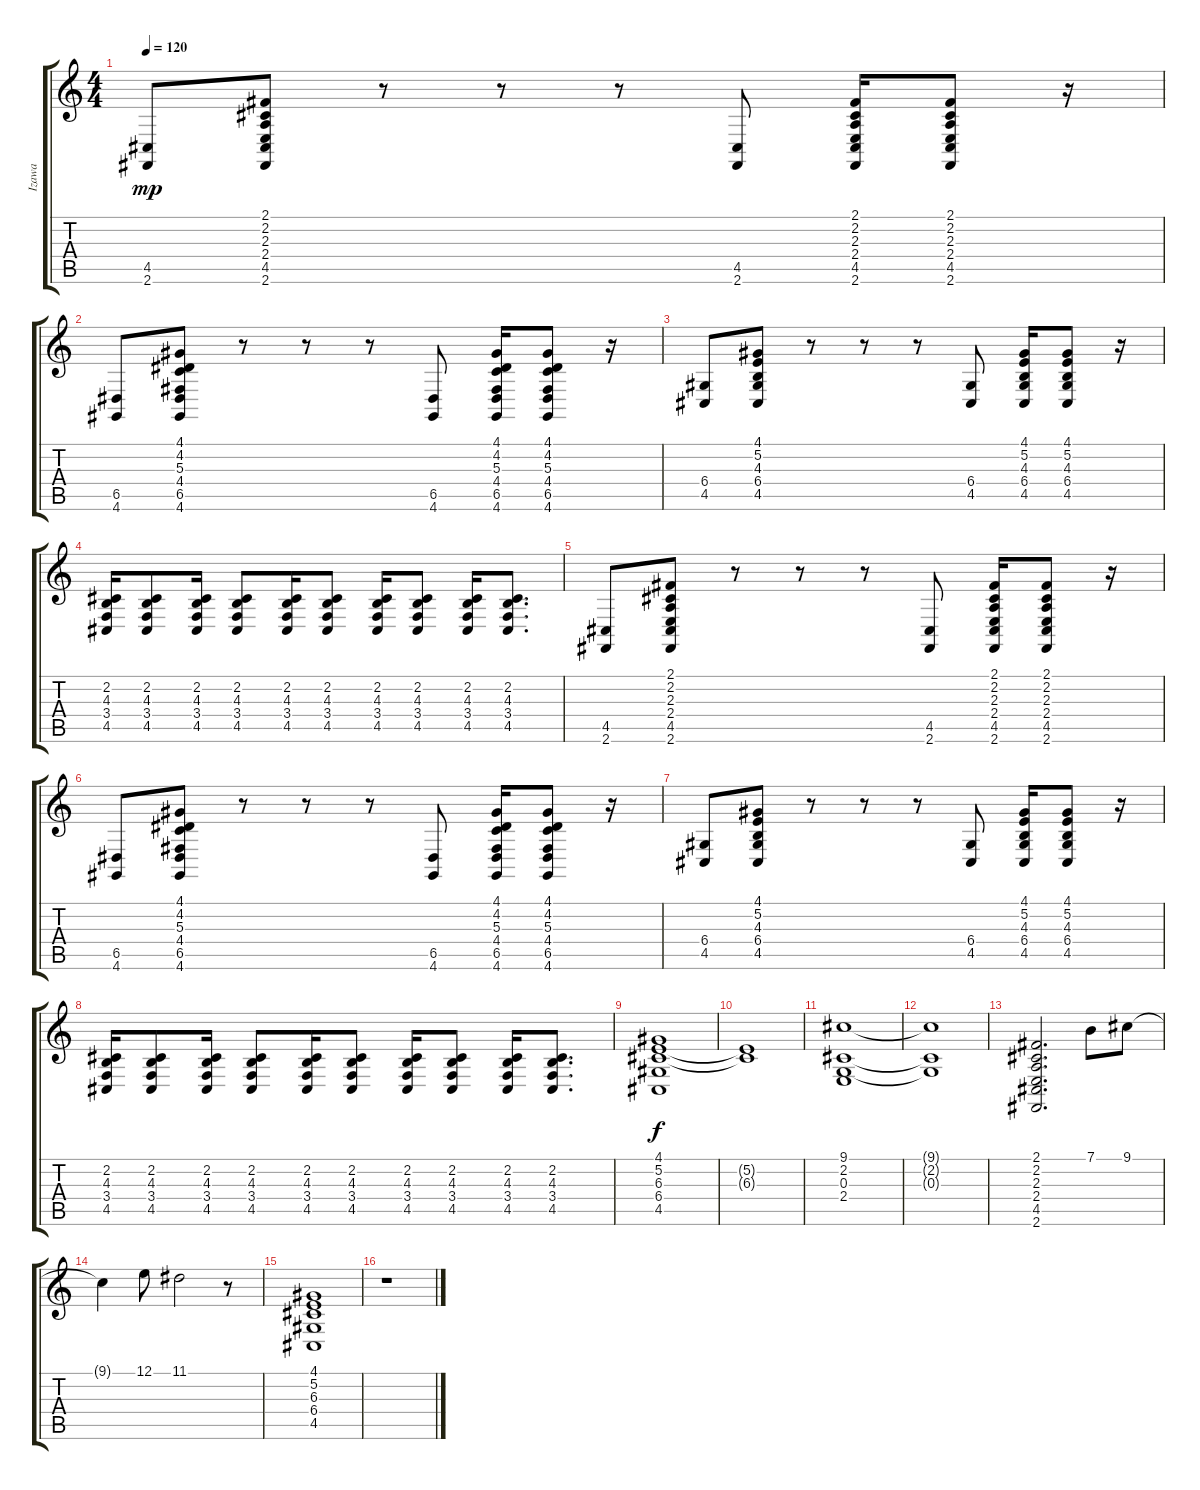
\track ("Izawa" "Izawa") {instrument vibraphone}
\staff {score tabs}
\tuning (E4 B3 G3 D3 A2 E2) {hide}
\ts (4 4)
\tempo 120
\clef g2
\ks c
(4.5 2.6).8{dy mp} (2.1 2.2 2.3 2.4 4.5 2.6).8 r.8 r.8 r.8 (4.5 2.6).8 (2.1 2.2 2.3 2.4 4.5 2.6).16 (2.1 2.2 2.3 2.4 4.5 2.6).8 r.16 |
(6.5 4.6).8 (4.1 4.2 5.3 4.4 6.5 4.6).8 r.8 r.8 r.8 (6.5 4.6).8 (4.1 4.2 5.3 4.4 6.5 4.6).16 (4.1 4.2 5.3 4.4 6.5 4.6).8 r.16 |
(6.4 4.5).8 (4.1 5.2 4.3 6.4 4.5).8 r.8 r.8 r.8 (6.4 4.5).8 (4.1 5.2 4.3 6.4 4.5).16 (4.1 5.2 4.3 6.4 4.5).8 r.16 |
(2.2 4.3 3.4 4.5).16 (2.2 4.3 3.4 4.5).8 (2.2 4.3 3.4 4.5).16 (2.2 4.3 3.4 4.5).8 (2.2 4.3 3.4 4.5).16 (2.2 4.3 3.4 4.5).8 (2.2 4.3 3.4 4.5).16 (2.2 4.3 3.4 4.5).8 (2.2 4.3 3.4 4.5).16 (2.2 4.3 3.4 4.5).8{d} |
(4.5 2.6).8 (2.1 2.2 2.3 2.4 4.5 2.6).8 r.8 r.8 r.8 (4.5 2.6).8 (2.1 2.2 2.3 2.4 4.5 2.6).16 (2.1 2.2 2.3 2.4 4.5 2.6).8 r.16 |
(6.5 4.6).8 (4.1 4.2 5.3 4.4 6.5 4.6).8 r.8 r.8 r.8 (6.5 4.6).8 (4.1 4.2 5.3 4.4 6.5 4.6).16 (4.1 4.2 5.3 4.4 6.5 4.6).8 r.16 |
(6.4 4.5).8 (4.1 5.2 4.3 6.4 4.5).8 r.8 r.8 r.8 (6.4 4.5).8 (4.1 5.2 4.3 6.4 4.5).16 (4.1 5.2 4.3 6.4 4.5).8 r.16 |
(2.2 4.3 3.4 4.5).16 (2.2 4.3 3.4 4.5).8 (2.2 4.3 3.4 4.5).16 (2.2 4.3 3.4 4.5).8 (2.2 4.3 3.4 4.5).16 (2.2 4.3 3.4 4.5).8 (2.2 4.3 3.4 4.5).16 (2.2 4.3 3.4 4.5).8 (2.2 4.3 3.4 4.5).16 (2.2 4.3 3.4 4.5).8{d} |
(4.1 5.2 6.3 6.4 4.5).1{dy f} |
(5.2{t} 6.3{t}).1 |
(9.1 2.2 0.3 2.4).1 |
(9.1{t} 2.2{t} 0.3{t}).1 |
(2.1 2.2 2.3 2.4 4.5 2.6).2{d} 7.1.8 9.1.8 |
9.1{t}.4 12.1.8 11.1.2 r.8 |
(4.1 5.2 6.3 6.4 4.5).1 |
r.1
